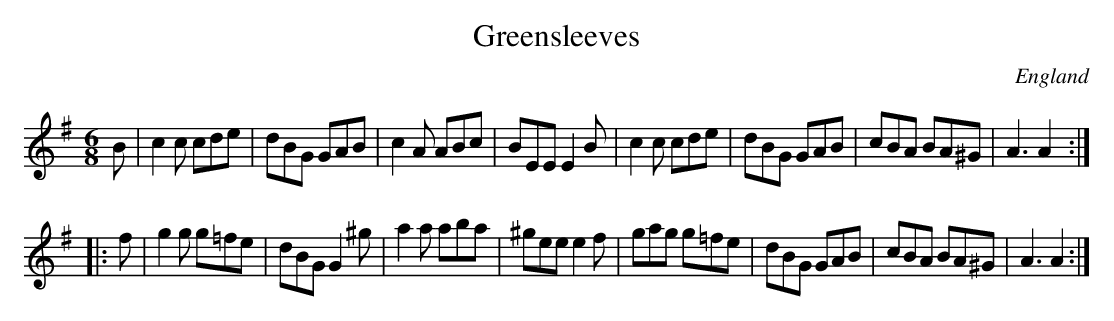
X:1
T:Greensleeves
M:6/8
O:England
K:A dorian
B|\
c2c cde| dBG GAB| c2A ABc| BEE E2B|\
c2c cde| dBG GAB| cBA BA^G| A3 A2::
f|\
g2g g=fe| dBG G2^g| a2a aba| ^gee e2f|\
gag g=fe| dBG GAB| cBA BA^G| A3 A2:|
